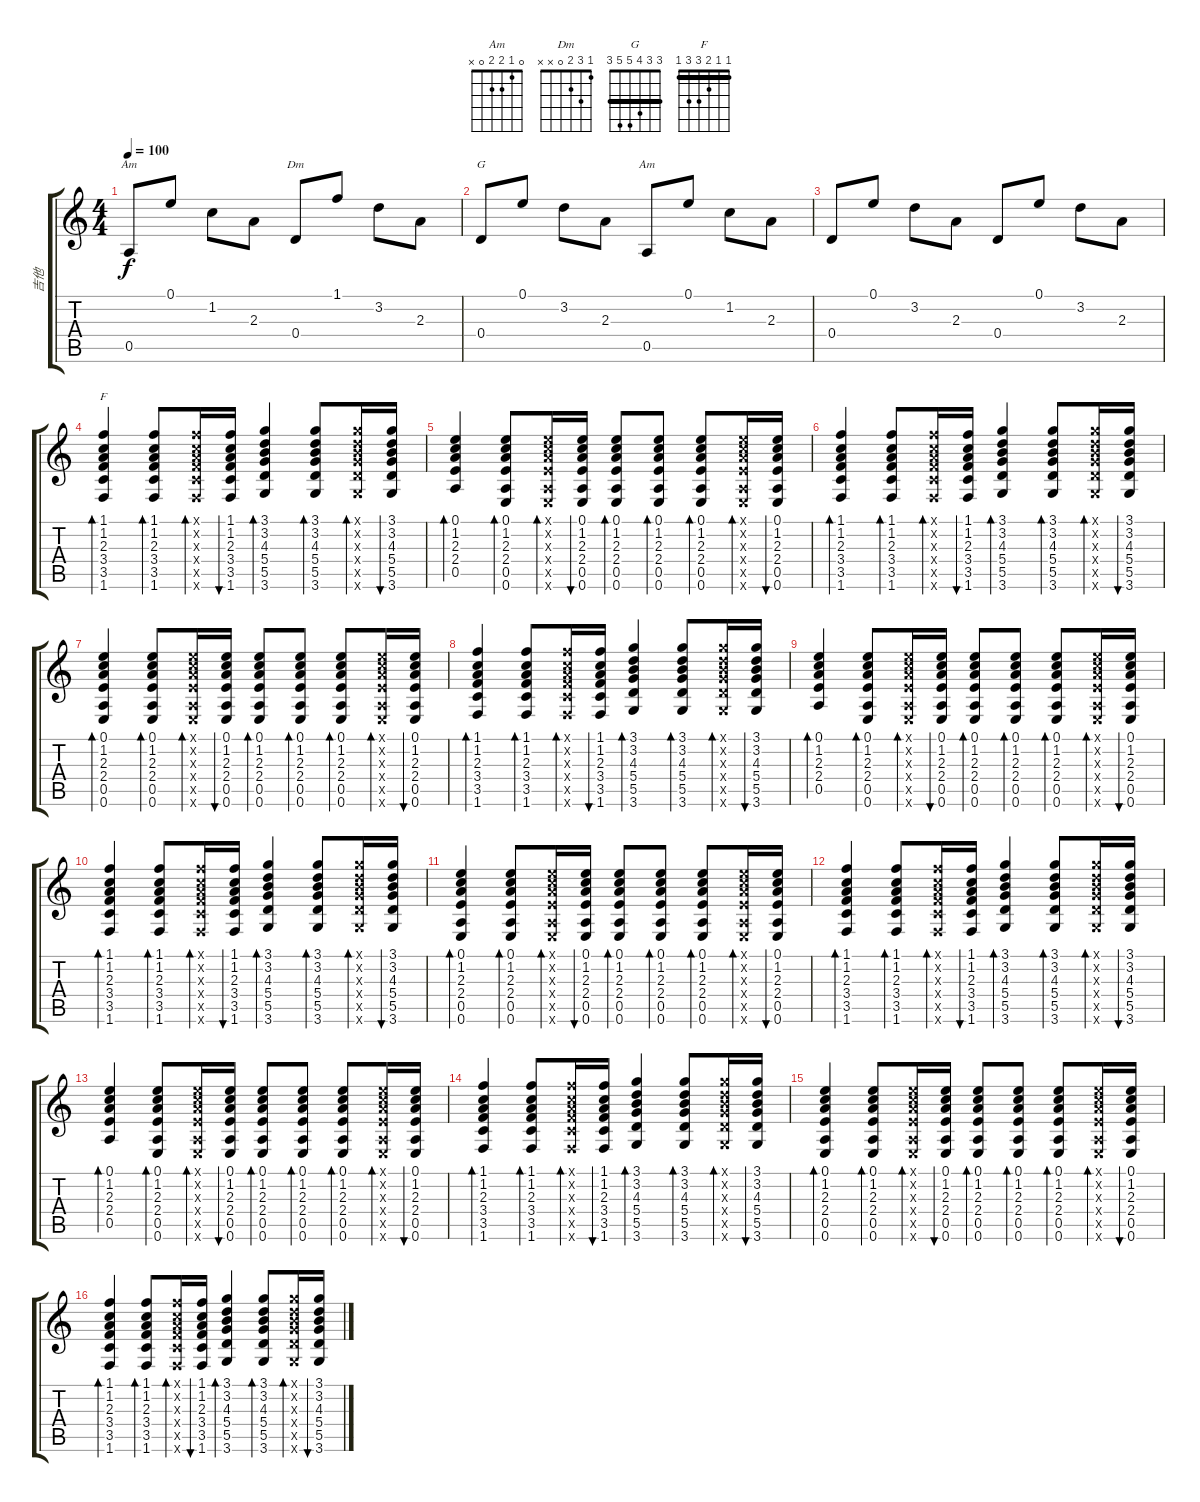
\track ("吉他" "吉他") {instrument acousticguitarnylon}
\staff {score tabs}
\tuning (E4 B3 G3 D3 A2 E2) {hide}
\chord ("Am" x 1 2 2 x x)
\chord ("Dm" 1 3 2 0 x x)
\chord ("G" 3 3 4 5 5 3) {barre 3}
\chord ("Am" 0 1 2 2 0 x)
\chord ("F" 1 1 2 3 3 1) {barre 1}
\ts (4 4)
\tempo 100
\clef g2
\ks c
0.5.8{ch "Am" dy f} 0.1.8 1.2.8 2.3.8 0.4.8{ch "Dm"} 1.1.8 3.2.8 2.3.8 |
0.4.8{ch "G"} 0.1.8 3.2.8 2.3.8 0.5.8{ch "Am"} 0.1.8 1.2.8 2.3.8 |
0.4.8 0.1.8 3.2.8 2.3.8 0.4.8 0.1.8 3.2.8 2.3.8 |
(1.1 1.2 2.3 3.4 3.5 1.6).4{bd 30 ch "F"} (1.1 1.2 2.3 3.4 3.5 1.6).8{bd 30} (1.1{x} 1.2{x} 2.3{x} 3.4{x} 3.5{x} 1.6{x}).16{bd 30} (1.1 1.2 2.3 3.4 3.5 1.6).16{bu 30} (3.1 3.2 4.3 5.4 5.5 3.6).4{bd 30} (3.1 3.2 4.3 5.4 5.5 3.6).8{bd 30} (3.1{x} 3.2{x} 4.3{x} 5.4{x} 5.5{x} 3.6{x}).16{bd 30} (3.1 3.2 4.3 5.4 5.5 3.6).16{bu 30} |
(0.1 1.2 2.3 2.4 0.5).4{bd 30} (0.1 1.2 2.3 2.4 0.5 0.6).8{bd 30} (0.1{x} 1.2{x} 2.3{x} 2.4{x} 0.5{x} 0.6{x}).16{bd 30} (0.1 1.2 2.3 2.4 0.5 0.6).16{bu 30} (0.1 1.2 2.3 2.4 0.5 0.6).8{bd 30} (0.1 1.2 2.3 2.4 0.5 0.6).8{bd 30} (0.1 1.2 2.3 2.4 0.5 0.6).8{bd 30} (0.1{x} 1.2{x} 2.3{x} 2.4{x} 0.5{x} 0.6{x}).16{bd 30} (0.1 1.2 2.3 2.4 0.5 0.6).16{bu 30} |
(1.1 1.2 2.3 3.4 3.5 1.6).4{bd 30} (1.1 1.2 2.3 3.4 3.5 1.6).8{bd 30} (1.1{x} 1.2{x} 2.3{x} 3.4{x} 3.5{x} 1.6{x}).16{bd 30} (1.1 1.2 2.3 3.4 3.5 1.6).16{bu 30} (3.1 3.2 4.3 5.4 5.5 3.6).4{bd 30} (3.1 3.2 4.3 5.4 5.5 3.6).8{bd 30} (3.1{x} 3.2{x} 4.3{x} 5.4{x} 5.5{x} 3.6{x}).16{bd 30} (3.1 3.2 4.3 5.4 5.5 3.6).16{bu 30} |
(0.1 1.2 2.3 2.4 0.5 0.6).4{bd 30} (0.1 1.2 2.3 2.4 0.5 0.6).8{bd 30} (0.1{x} 1.2{x} 2.3{x} 2.4{x} 0.5{x} 0.6{x}).16{bd 30} (0.1 1.2 2.3 2.4 0.5 0.6).16{bu 30} (0.1 1.2 2.3 2.4 0.5 0.6).8{bd 30} (0.1 1.2 2.3 2.4 0.5 0.6).8{bd 30} (0.1 1.2 2.3 2.4 0.5 0.6).8{bd 30} (0.1{x} 1.2{x} 2.3{x} 2.4{x} 0.5{x} 0.6{x}).16{bd 30} (0.1 1.2 2.3 2.4 0.5 0.6).16{bu 30} |
(1.1 1.2 2.3 3.4 3.5 1.6).4{bd 30} (1.1 1.2 2.3 3.4 3.5 1.6).8{bd 30} (1.1{x} 1.2{x} 2.3{x} 3.4{x} 3.5{x} 1.6{x}).16{bd 30} (1.1 1.2 2.3 3.4 3.5 1.6).16{bu 30} (3.1 3.2 4.3 5.4 5.5 3.6).4{bd 30} (3.1 3.2 4.3 5.4 5.5 3.6).8{bd 30} (3.1{x} 3.2{x} 4.3{x} 5.4{x} 5.5{x} 3.6{x}).16{bd 30} (3.1 3.2 4.3 5.4 5.5 3.6).16{bu 30} |
(0.1 1.2 2.3 2.4 0.5).4{bd 30} (0.1 1.2 2.3 2.4 0.5 0.6).8{bd 30} (0.1{x} 1.2{x} 2.3{x} 2.4{x} 0.5{x} 0.6{x}).16{bd 30} (0.1 1.2 2.3 2.4 0.5 0.6).16{bu 30} (0.1 1.2 2.3 2.4 0.5 0.6).8{bd 30} (0.1 1.2 2.3 2.4 0.5 0.6).8{bd 30} (0.1 1.2 2.3 2.4 0.5 0.6).8{bd 30} (0.1{x} 1.2{x} 2.3{x} 2.4{x} 0.5{x} 0.6{x}).16{bd 30} (0.1 1.2 2.3 2.4 0.5 0.6).16{bu 30} |
(1.1 1.2 2.3 3.4 3.5 1.6).4{bd 30} (1.1 1.2 2.3 3.4 3.5 1.6).8{bd 30} (1.1{x} 1.2{x} 2.3{x} 3.4{x} 3.5{x} 1.6{x}).16{bd 30} (1.1 1.2 2.3 3.4 3.5 1.6).16{bu 30} (3.1 3.2 4.3 5.4 5.5 3.6).4{bd 30} (3.1 3.2 4.3 5.4 5.5 3.6).8{bd 30} (3.1{x} 3.2{x} 4.3{x} 5.4{x} 5.5{x} 3.6{x}).16{bd 30} (3.1 3.2 4.3 5.4 5.5 3.6).16{bu 30} |
(0.1 1.2 2.3 2.4 0.5 0.6).4{bd 30} (0.1 1.2 2.3 2.4 0.5 0.6).8{bd 30} (0.1{x} 1.2{x} 2.3{x} 2.4{x} 0.5{x} 0.6{x}).16{bd 30} (0.1 1.2 2.3 2.4 0.5 0.6).16{bu 30} (0.1 1.2 2.3 2.4 0.5 0.6).8{bd 30} (0.1 1.2 2.3 2.4 0.5 0.6).8{bd 30} (0.1 1.2 2.3 2.4 0.5 0.6).8{bd 30} (0.1{x} 1.2{x} 2.3{x} 2.4{x} 0.5{x} 0.6{x}).16{bd 30} (0.1 1.2 2.3 2.4 0.5 0.6).16{bu 30} |
(1.1 1.2 2.3 3.4 3.5 1.6).4{bd 30} (1.1 1.2 2.3 3.4 3.5 1.6).8{bd 30} (1.1{x} 1.2{x} 2.3{x} 3.4{x} 3.5{x} 1.6{x}).16{bd 30} (1.1 1.2 2.3 3.4 3.5 1.6).16{bu 30} (3.1 3.2 4.3 5.4 5.5 3.6).4{bd 30} (3.1 3.2 4.3 5.4 5.5 3.6).8{bd 30} (3.1{x} 3.2{x} 4.3{x} 5.4{x} 5.5{x} 3.6{x}).16{bd 30} (3.1 3.2 4.3 5.4 5.5 3.6).16{bu 30} |
(0.1 1.2 2.3 2.4 0.5).4{bd 30} (0.1 1.2 2.3 2.4 0.5 0.6).8{bd 30} (0.1{x} 1.2{x} 2.3{x} 2.4{x} 0.5{x} 0.6{x}).16{bd 30} (0.1 1.2 2.3 2.4 0.5 0.6).16{bu 30} (0.1 1.2 2.3 2.4 0.5 0.6).8{bd 30} (0.1 1.2 2.3 2.4 0.5 0.6).8{bd 30} (0.1 1.2 2.3 2.4 0.5 0.6).8{bd 30} (0.1{x} 1.2{x} 2.3{x} 2.4{x} 0.5{x} 0.6{x}).16{bd 30} (0.1 1.2 2.3 2.4 0.5 0.6).16{bu 30} |
(1.1 1.2 2.3 3.4 3.5 1.6).4{bd 30} (1.1 1.2 2.3 3.4 3.5 1.6).8{bd 30} (1.1{x} 1.2{x} 2.3{x} 3.4{x} 3.5{x} 1.6{x}).16{bd 30} (1.1 1.2 2.3 3.4 3.5 1.6).16{bu 30} (3.1 3.2 4.3 5.4 5.5 3.6).4{bd 30} (3.1 3.2 4.3 5.4 5.5 3.6).8{bd 30} (3.1{x} 3.2{x} 4.3{x} 5.4{x} 5.5{x} 3.6{x}).16{bd 30} (3.1 3.2 4.3 5.4 5.5 3.6).16{bu 30} |
(0.1 1.2 2.3 2.4 0.5 0.6).4{bd 30} (0.1 1.2 2.3 2.4 0.5 0.6).8{bd 30} (0.1{x} 1.2{x} 2.3{x} 2.4{x} 0.5{x} 0.6{x}).16{bd 30} (0.1 1.2 2.3 2.4 0.5 0.6).16{bu 30} (0.1 1.2 2.3 2.4 0.5 0.6).8{bd 30} (0.1 1.2 2.3 2.4 0.5 0.6).8{bd 30} (0.1 1.2 2.3 2.4 0.5 0.6).8{bd 30} (0.1{x} 1.2{x} 2.3{x} 2.4{x} 0.5{x} 0.6{x}).16{bd 30} (0.1 1.2 2.3 2.4 0.5 0.6).16{bu 30} |
(1.1 1.2 2.3 3.4 3.5 1.6).4{bd 30} (1.1 1.2 2.3 3.4 3.5 1.6).8{bd 30} (1.1{x} 1.2{x} 2.3{x} 3.4{x} 3.5{x} 1.6{x}).16{bd 30} (1.1 1.2 2.3 3.4 3.5 1.6).16{bu 30} (3.1 3.2 4.3 5.4 5.5 3.6).4{bd 30} (3.1 3.2 4.3 5.4 5.5 3.6).8{bd 30} (3.1{x} 3.2{x} 4.3{x} 5.4{x} 5.5{x} 3.6{x}).16{bd 30} (3.1 3.2 4.3 5.4 5.5 3.6).16{bu 30}
